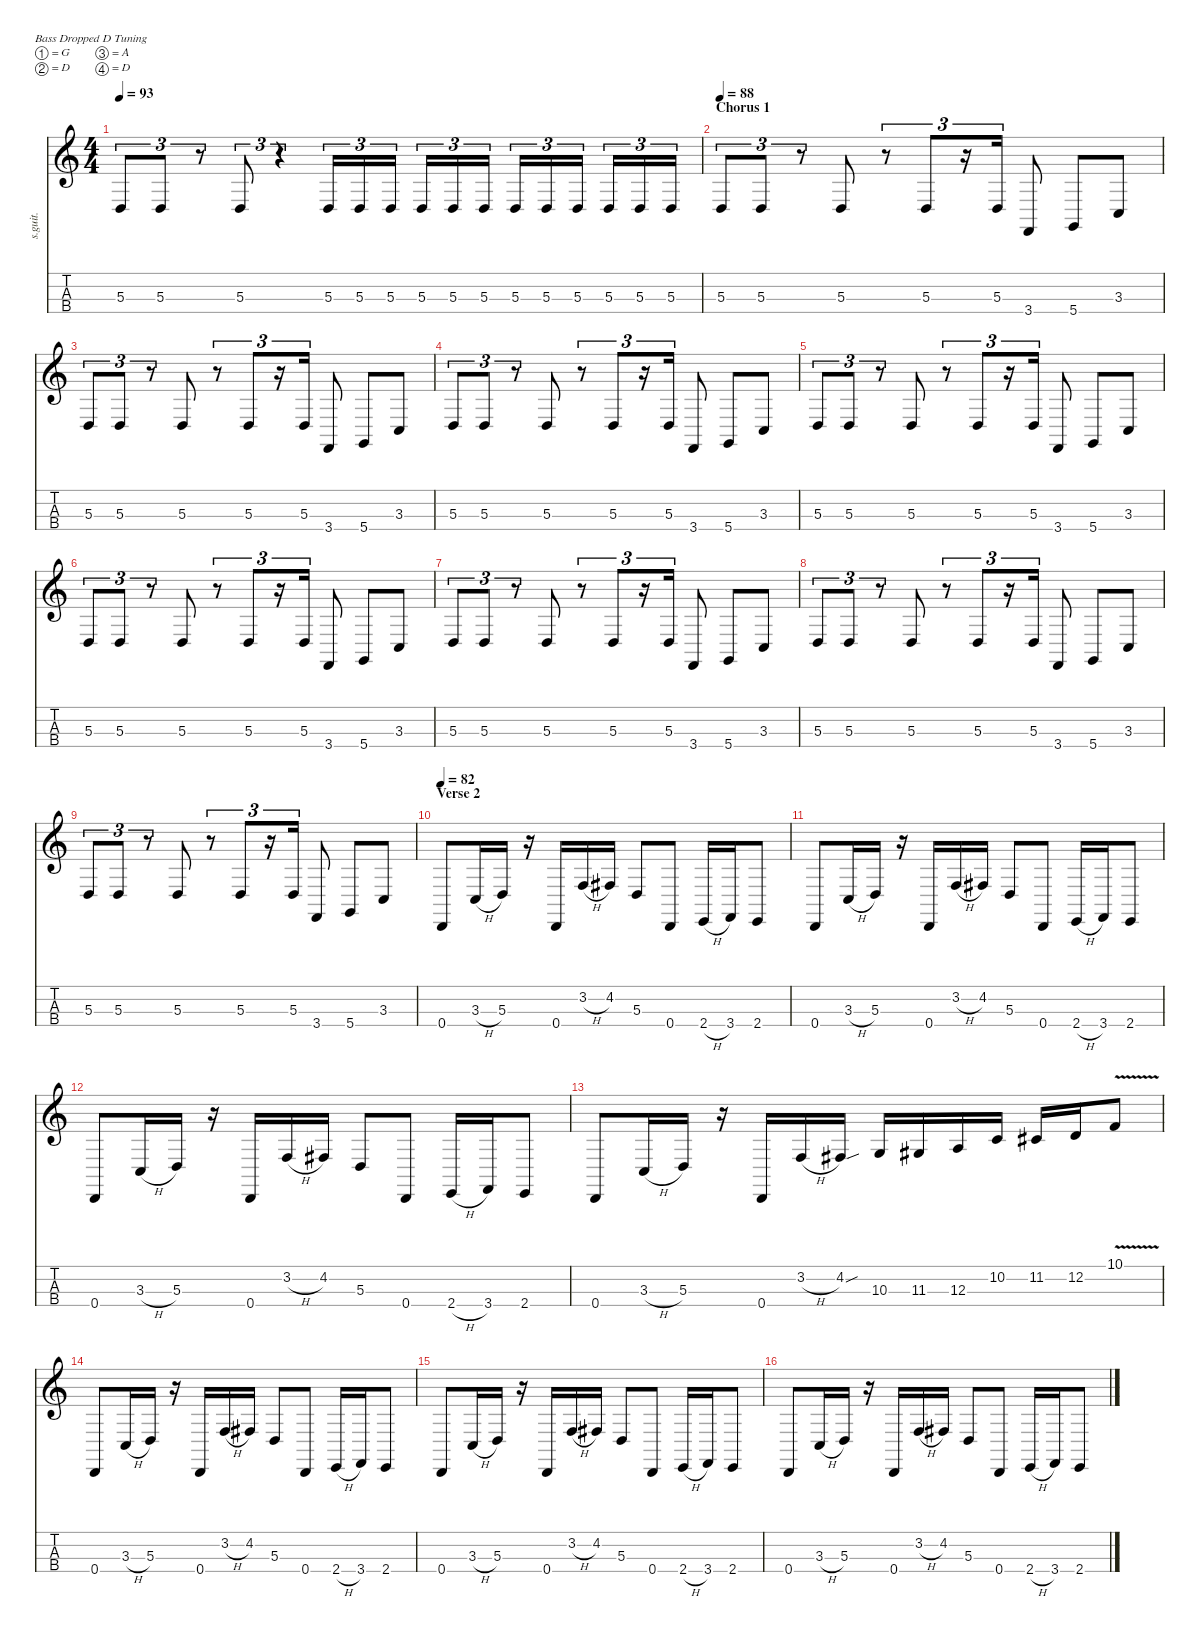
\defaultSystemsLayout 4
\hideDynamics
\bracketExtendMode nobrackets
\track ("Tim Commerford - Bass" "s.guit.") {instrument electricbassfinger}
\staff {score tabs}
\tuning (G2 D2 A1 D1)
\ts (4 4)
\tempo 93
\clef g2
\ks c
5.3.8{tu (3 2) lyrics (0 "") lyrics (1 "") lyrics (2 "") lyrics (3 "") lyrics (4 "") dy f} 5.3.8{tu (3 2) lyrics (0 "") lyrics (1 "") lyrics (2 "") lyrics (3 "") lyrics (4 "")} r.8{tu (3 2)} 5.3.8{tu (3 2) lyrics (0 "") lyrics (1 "") lyrics (2 "") lyrics (3 "") lyrics (4 "")} r.4{tu (3 2)} 5.3.16{tu (3 2) lyrics (0 "") lyrics (1 "") lyrics (2 "") lyrics (3 "") lyrics (4 "")} 5.3.16{tu (3 2) lyrics (0 "") lyrics (1 "") lyrics (2 "") lyrics (3 "") lyrics (4 "")} 5.3.16{tu (3 2) lyrics (0 "") lyrics (1 "") lyrics (2 "") lyrics (3 "") lyrics (4 "")} 5.3.16{tu (3 2) lyrics (0 "") lyrics (1 "") lyrics (2 "") lyrics (3 "") lyrics (4 "")} 5.3.16{tu (3 2) lyrics (0 "") lyrics (1 "") lyrics (2 "") lyrics (3 "") lyrics (4 "")} 5.3.16{tu (3 2) lyrics (0 "") lyrics (1 "") lyrics (2 "") lyrics (3 "") lyrics (4 "")} 5.3.16{tu (3 2) lyrics (0 "") lyrics (1 "") lyrics (2 "") lyrics (3 "") lyrics (4 "")} 5.3.16{tu (3 2) lyrics (0 "") lyrics (1 "") lyrics (2 "") lyrics (3 "") lyrics (4 "")} 5.3.16{tu (3 2) lyrics (0 "") lyrics (1 "") lyrics (2 "") lyrics (3 "") lyrics (4 "")} 5.3.16{tu (3 2) lyrics (0 "") lyrics (1 "") lyrics (2 "") lyrics (3 "") lyrics (4 "")} 5.3.16{tu (3 2) lyrics (0 "") lyrics (1 "") lyrics (2 "") lyrics (3 "") lyrics (4 "")} 5.3.16{tu (3 2) lyrics (0 "") lyrics (1 "") lyrics (2 "") lyrics (3 "") lyrics (4 "")} |
\section ("" "Chorus 1")
\tempo 88
5.3.8{tu (3 2) lyrics (0 "") lyrics (1 "") lyrics (2 "") lyrics (3 "") lyrics (4 "")} 5.3.8{tu (3 2) lyrics (0 "") lyrics (1 "") lyrics (2 "") lyrics (3 "") lyrics (4 "")} r.8{tu (3 2)} 5.3.8{lyrics (0 "") lyrics (1 "") lyrics (2 "") lyrics (3 "") lyrics (4 "")} r.8{tu (3 2)} 5.3.8{tu (3 2) lyrics (0 "") lyrics (1 "") lyrics (2 "") lyrics (3 "") lyrics (4 "")} r.16{tu (3 2)} 5.3.16{tu (3 2) lyrics (0 "") lyrics (1 "") lyrics (2 "") lyrics (3 "") lyrics (4 "")} 3.4.8{lyrics (0 "") lyrics (1 "") lyrics (2 "") lyrics (3 "") lyrics (4 "")} 5.4.8{lyrics (0 "") lyrics (1 "") lyrics (2 "") lyrics (3 "") lyrics (4 "")} 3.3.8{lyrics (0 "") lyrics (1 "") lyrics (2 "") lyrics (3 "") lyrics (4 "")} |
5.3.8{tu (3 2) lyrics (0 "") lyrics (1 "") lyrics (2 "") lyrics (3 "") lyrics (4 "")} 5.3.8{tu (3 2) lyrics (0 "") lyrics (1 "") lyrics (2 "") lyrics (3 "") lyrics (4 "")} r.8{tu (3 2)} 5.3.8{lyrics (0 "") lyrics (1 "") lyrics (2 "") lyrics (3 "") lyrics (4 "")} r.8{tu (3 2)} 5.3.8{tu (3 2) lyrics (0 "") lyrics (1 "") lyrics (2 "") lyrics (3 "") lyrics (4 "")} r.16{tu (3 2)} 5.3.16{tu (3 2) lyrics (0 "") lyrics (1 "") lyrics (2 "") lyrics (3 "") lyrics (4 "")} 3.4.8{lyrics (0 "") lyrics (1 "") lyrics (2 "") lyrics (3 "") lyrics (4 "")} 5.4.8{lyrics (0 "") lyrics (1 "") lyrics (2 "") lyrics (3 "") lyrics (4 "")} 3.3.8{lyrics (0 "") lyrics (1 "") lyrics (2 "") lyrics (3 "") lyrics (4 "")} |
5.3.8{tu (3 2) lyrics (0 "") lyrics (1 "") lyrics (2 "") lyrics (3 "") lyrics (4 "")} 5.3.8{tu (3 2) lyrics (0 "") lyrics (1 "") lyrics (2 "") lyrics (3 "") lyrics (4 "")} r.8{tu (3 2)} 5.3.8{lyrics (0 "") lyrics (1 "") lyrics (2 "") lyrics (3 "") lyrics (4 "")} r.8{tu (3 2)} 5.3.8{tu (3 2) lyrics (0 "") lyrics (1 "") lyrics (2 "") lyrics (3 "") lyrics (4 "")} r.16{tu (3 2)} 5.3.16{tu (3 2) lyrics (0 "") lyrics (1 "") lyrics (2 "") lyrics (3 "") lyrics (4 "")} 3.4.8{lyrics (0 "") lyrics (1 "") lyrics (2 "") lyrics (3 "") lyrics (4 "")} 5.4.8{lyrics (0 "") lyrics (1 "") lyrics (2 "") lyrics (3 "") lyrics (4 "")} 3.3.8{lyrics (0 "") lyrics (1 "") lyrics (2 "") lyrics (3 "") lyrics (4 "")} |
5.3.8{tu (3 2) lyrics (0 "") lyrics (1 "") lyrics (2 "") lyrics (3 "") lyrics (4 "")} 5.3.8{tu (3 2) lyrics (0 "") lyrics (1 "") lyrics (2 "") lyrics (3 "") lyrics (4 "")} r.8{tu (3 2)} 5.3.8{lyrics (0 "") lyrics (1 "") lyrics (2 "") lyrics (3 "") lyrics (4 "")} r.8{tu (3 2)} 5.3.8{tu (3 2) lyrics (0 "") lyrics (1 "") lyrics (2 "") lyrics (3 "") lyrics (4 "")} r.16{tu (3 2)} 5.3.16{tu (3 2) lyrics (0 "") lyrics (1 "") lyrics (2 "") lyrics (3 "") lyrics (4 "")} 3.4.8{lyrics (0 "") lyrics (1 "") lyrics (2 "") lyrics (3 "") lyrics (4 "")} 5.4.8{lyrics (0 "") lyrics (1 "") lyrics (2 "") lyrics (3 "") lyrics (4 "")} 3.3.8{lyrics (0 "") lyrics (1 "") lyrics (2 "") lyrics (3 "") lyrics (4 "")} |
5.3.8{tu (3 2) lyrics (0 "") lyrics (1 "") lyrics (2 "") lyrics (3 "") lyrics (4 "")} 5.3.8{tu (3 2) lyrics (0 "") lyrics (1 "") lyrics (2 "") lyrics (3 "") lyrics (4 "")} r.8{tu (3 2)} 5.3.8{lyrics (0 "") lyrics (1 "") lyrics (2 "") lyrics (3 "") lyrics (4 "")} r.8{tu (3 2)} 5.3.8{tu (3 2) lyrics (0 "") lyrics (1 "") lyrics (2 "") lyrics (3 "") lyrics (4 "")} r.16{tu (3 2)} 5.3.16{tu (3 2) lyrics (0 "") lyrics (1 "") lyrics (2 "") lyrics (3 "") lyrics (4 "")} 3.4.8{lyrics (0 "") lyrics (1 "") lyrics (2 "") lyrics (3 "") lyrics (4 "")} 5.4.8{lyrics (0 "") lyrics (1 "") lyrics (2 "") lyrics (3 "") lyrics (4 "")} 3.3.8{lyrics (0 "") lyrics (1 "") lyrics (2 "") lyrics (3 "") lyrics (4 "")} |
5.3.8{tu (3 2) lyrics (0 "") lyrics (1 "") lyrics (2 "") lyrics (3 "") lyrics (4 "")} 5.3.8{tu (3 2) lyrics (0 "") lyrics (1 "") lyrics (2 "") lyrics (3 "") lyrics (4 "")} r.8{tu (3 2)} 5.3.8{lyrics (0 "") lyrics (1 "") lyrics (2 "") lyrics (3 "") lyrics (4 "")} r.8{tu (3 2)} 5.3.8{tu (3 2) lyrics (0 "") lyrics (1 "") lyrics (2 "") lyrics (3 "") lyrics (4 "")} r.16{tu (3 2)} 5.3.16{tu (3 2) lyrics (0 "") lyrics (1 "") lyrics (2 "") lyrics (3 "") lyrics (4 "")} 3.4.8{lyrics (0 "") lyrics (1 "") lyrics (2 "") lyrics (3 "") lyrics (4 "")} 5.4.8{lyrics (0 "") lyrics (1 "") lyrics (2 "") lyrics (3 "") lyrics (4 "")} 3.3.8{lyrics (0 "") lyrics (1 "") lyrics (2 "") lyrics (3 "") lyrics (4 "")} |
5.3.8{tu (3 2) lyrics (0 "") lyrics (1 "") lyrics (2 "") lyrics (3 "") lyrics (4 "")} 5.3.8{tu (3 2) lyrics (0 "") lyrics (1 "") lyrics (2 "") lyrics (3 "") lyrics (4 "")} r.8{tu (3 2)} 5.3.8{lyrics (0 "") lyrics (1 "") lyrics (2 "") lyrics (3 "") lyrics (4 "")} r.8{tu (3 2)} 5.3.8{tu (3 2) lyrics (0 "") lyrics (1 "") lyrics (2 "") lyrics (3 "") lyrics (4 "")} r.16{tu (3 2)} 5.3.16{tu (3 2) lyrics (0 "") lyrics (1 "") lyrics (2 "") lyrics (3 "") lyrics (4 "")} 3.4.8{lyrics (0 "") lyrics (1 "") lyrics (2 "") lyrics (3 "") lyrics (4 "")} 5.4.8{lyrics (0 "") lyrics (1 "") lyrics (2 "") lyrics (3 "") lyrics (4 "")} 3.3.8{lyrics (0 "") lyrics (1 "") lyrics (2 "") lyrics (3 "") lyrics (4 "")} |
5.3.8{tu (3 2) lyrics (0 "") lyrics (1 "") lyrics (2 "") lyrics (3 "") lyrics (4 "")} 5.3.8{tu (3 2) lyrics (0 "") lyrics (1 "") lyrics (2 "") lyrics (3 "") lyrics (4 "")} r.8{tu (3 2)} 5.3.8{lyrics (0 "") lyrics (1 "") lyrics (2 "") lyrics (3 "") lyrics (4 "")} r.8{tu (3 2)} 5.3.8{tu (3 2) lyrics (0 "") lyrics (1 "") lyrics (2 "") lyrics (3 "") lyrics (4 "")} r.16{tu (3 2)} 5.3.16{tu (3 2) lyrics (0 "") lyrics (1 "") lyrics (2 "") lyrics (3 "") lyrics (4 "")} 3.4.8{lyrics (0 "") lyrics (1 "") lyrics (2 "") lyrics (3 "") lyrics (4 "")} 5.4.8{lyrics (0 "") lyrics (1 "") lyrics (2 "") lyrics (3 "") lyrics (4 "")} 3.3.8{lyrics (0 "") lyrics (1 "") lyrics (2 "") lyrics (3 "") lyrics (4 "")} |
\section ("" "Verse 2")
\tempo 82
0.4.8{lyrics (0 "") lyrics (1 "") lyrics (2 "") lyrics (3 "") lyrics (4 "")} 3.3{h}.16{lyrics (0 "") lyrics (1 "") lyrics (2 "") lyrics (3 "") lyrics (4 "")} 5.3.16{lyrics (0 "") lyrics (1 "") lyrics (2 "") lyrics (3 "") lyrics (4 "")} r.16 0.4.16{lyrics (0 "") lyrics (1 "") lyrics (2 "") lyrics (3 "") lyrics (4 "")} 3.2{h}.16{lyrics (0 "") lyrics (1 "") lyrics (2 "") lyrics (3 "") lyrics (4 "")} 4.2{acc #}.16{lyrics (0 "") lyrics (1 "") lyrics (2 "") lyrics (3 "") lyrics (4 "")} 5.3.8{lyrics (0 "") lyrics (1 "") lyrics (2 "") lyrics (3 "") lyrics (4 "")} 0.4.8{lyrics (0 "") lyrics (1 "") lyrics (2 "") lyrics (3 "") lyrics (4 "")} 2.4{h}.16{lyrics (0 "") lyrics (1 "") lyrics (2 "") lyrics (3 "") lyrics (4 "")} 3.4.16{lyrics (0 "") lyrics (1 "") lyrics (2 "") lyrics (3 "") lyrics (4 "")} 2.4.8{lyrics (0 "") lyrics (1 "") lyrics (2 "") lyrics (3 "") lyrics (4 "")} |
0.4.8{lyrics (0 "") lyrics (1 "") lyrics (2 "") lyrics (3 "") lyrics (4 "")} 3.3{h}.16{lyrics (0 "") lyrics (1 "") lyrics (2 "") lyrics (3 "") lyrics (4 "")} 5.3.16{lyrics (0 "") lyrics (1 "") lyrics (2 "") lyrics (3 "") lyrics (4 "")} r.16 0.4.16{lyrics (0 "") lyrics (1 "") lyrics (2 "") lyrics (3 "") lyrics (4 "")} 3.2{h}.16{lyrics (0 "") lyrics (1 "") lyrics (2 "") lyrics (3 "") lyrics (4 "")} 4.2{acc #}.16{lyrics (0 "") lyrics (1 "") lyrics (2 "") lyrics (3 "") lyrics (4 "")} 5.3.8{lyrics (0 "") lyrics (1 "") lyrics (2 "") lyrics (3 "") lyrics (4 "")} 0.4.8{lyrics (0 "") lyrics (1 "") lyrics (2 "") lyrics (3 "") lyrics (4 "")} 2.4{h}.16{lyrics (0 "") lyrics (1 "") lyrics (2 "") lyrics (3 "") lyrics (4 "")} 3.4.16{lyrics (0 "") lyrics (1 "") lyrics (2 "") lyrics (3 "") lyrics (4 "")} 2.4.8{lyrics (0 "") lyrics (1 "") lyrics (2 "") lyrics (3 "") lyrics (4 "")} |
0.4.8{lyrics (0 "") lyrics (1 "") lyrics (2 "") lyrics (3 "") lyrics (4 "")} 3.3{h}.16{lyrics (0 "") lyrics (1 "") lyrics (2 "") lyrics (3 "") lyrics (4 "")} 5.3.16{lyrics (0 "") lyrics (1 "") lyrics (2 "") lyrics (3 "") lyrics (4 "")} r.16 0.4.16{lyrics (0 "") lyrics (1 "") lyrics (2 "") lyrics (3 "") lyrics (4 "")} 3.2{h}.16{lyrics (0 "") lyrics (1 "") lyrics (2 "") lyrics (3 "") lyrics (4 "")} 4.2{acc #}.16{lyrics (0 "") lyrics (1 "") lyrics (2 "") lyrics (3 "") lyrics (4 "")} 5.3.8{lyrics (0 "") lyrics (1 "") lyrics (2 "") lyrics (3 "") lyrics (4 "")} 0.4.8{lyrics (0 "") lyrics (1 "") lyrics (2 "") lyrics (3 "") lyrics (4 "")} 2.4{h}.16{lyrics (0 "") lyrics (1 "") lyrics (2 "") lyrics (3 "") lyrics (4 "")} 3.4.16{lyrics (0 "") lyrics (1 "") lyrics (2 "") lyrics (3 "") lyrics (4 "")} 2.4.8{lyrics (0 "") lyrics (1 "") lyrics (2 "") lyrics (3 "") lyrics (4 "")} |
0.4.8{lyrics (0 "") lyrics (1 "") lyrics (2 "") lyrics (3 "") lyrics (4 "")} 3.3{h}.16{lyrics (0 "") lyrics (1 "") lyrics (2 "") lyrics (3 "") lyrics (4 "")} 5.3.16{lyrics (0 "") lyrics (1 "") lyrics (2 "") lyrics (3 "") lyrics (4 "")} r.16 0.4.16{lyrics (0 "") lyrics (1 "") lyrics (2 "") lyrics (3 "") lyrics (4 "")} 3.2{h}.16{lyrics (0 "") lyrics (1 "") lyrics (2 "") lyrics (3 "") lyrics (4 "")} 4.2{sou acc #}.16{lyrics (0 "") lyrics (1 "") lyrics (2 "") lyrics (3 "") lyrics (4 "")} 10.3.16{lyrics (0 "") lyrics (1 "") lyrics (2 "") lyrics (3 "") lyrics (4 "")} 11.3{acc #}.16{lyrics (0 "") lyrics (1 "") lyrics (2 "") lyrics (3 "") lyrics (4 "")} 12.3.16{lyrics (0 "") lyrics (1 "") lyrics (2 "") lyrics (3 "") lyrics (4 "")} 10.2.16{lyrics (0 "") lyrics (1 "") lyrics (2 "") lyrics (3 "") lyrics (4 "")} 11.2{acc #}.16{lyrics (0 "") lyrics (1 "") lyrics (2 "") lyrics (3 "") lyrics (4 "")} 12.2.16{lyrics (0 "") lyrics (1 "") lyrics (2 "") lyrics (3 "") lyrics (4 "")} 10.1{v}.8{lyrics (0 "") lyrics (1 "") lyrics (2 "") lyrics (3 "") lyrics (4 "")} |
0.4.8{lyrics (0 "") lyrics (1 "") lyrics (2 "") lyrics (3 "") lyrics (4 "")} 3.3{h}.16{lyrics (0 "") lyrics (1 "") lyrics (2 "") lyrics (3 "") lyrics (4 "")} 5.3.16{lyrics (0 "") lyrics (1 "") lyrics (2 "") lyrics (3 "") lyrics (4 "")} r.16 0.4.16{lyrics (0 "") lyrics (1 "") lyrics (2 "") lyrics (3 "") lyrics (4 "")} 3.2{h}.16{lyrics (0 "") lyrics (1 "") lyrics (2 "") lyrics (3 "") lyrics (4 "")} 4.2{acc #}.16{lyrics (0 "") lyrics (1 "") lyrics (2 "") lyrics (3 "") lyrics (4 "")} 5.3.8{lyrics (0 "") lyrics (1 "") lyrics (2 "") lyrics (3 "") lyrics (4 "")} 0.4.8{lyrics (0 "") lyrics (1 "") lyrics (2 "") lyrics (3 "") lyrics (4 "")} 2.4{h}.16{lyrics (0 "") lyrics (1 "") lyrics (2 "") lyrics (3 "") lyrics (4 "")} 3.4.16{lyrics (0 "") lyrics (1 "") lyrics (2 "") lyrics (3 "") lyrics (4 "")} 2.4.8{lyrics (0 "") lyrics (1 "") lyrics (2 "") lyrics (3 "") lyrics (4 "")} |
0.4.8{lyrics (0 "") lyrics (1 "") lyrics (2 "") lyrics (3 "") lyrics (4 "")} 3.3{h}.16{lyrics (0 "") lyrics (1 "") lyrics (2 "") lyrics (3 "") lyrics (4 "")} 5.3.16{lyrics (0 "") lyrics (1 "") lyrics (2 "") lyrics (3 "") lyrics (4 "")} r.16 0.4.16{lyrics (0 "") lyrics (1 "") lyrics (2 "") lyrics (3 "") lyrics (4 "")} 3.2{h}.16{lyrics (0 "") lyrics (1 "") lyrics (2 "") lyrics (3 "") lyrics (4 "")} 4.2{acc #}.16{lyrics (0 "") lyrics (1 "") lyrics (2 "") lyrics (3 "") lyrics (4 "")} 5.3.8{lyrics (0 "") lyrics (1 "") lyrics (2 "") lyrics (3 "") lyrics (4 "")} 0.4.8{lyrics (0 "") lyrics (1 "") lyrics (2 "") lyrics (3 "") lyrics (4 "")} 2.4{h}.16{lyrics (0 "") lyrics (1 "") lyrics (2 "") lyrics (3 "") lyrics (4 "")} 3.4.16{lyrics (0 "") lyrics (1 "") lyrics (2 "") lyrics (3 "") lyrics (4 "")} 2.4.8{lyrics (0 "") lyrics (1 "") lyrics (2 "") lyrics (3 "") lyrics (4 "")} |
0.4.8{lyrics (0 "") lyrics (1 "") lyrics (2 "") lyrics (3 "") lyrics (4 "")} 3.3{h}.16{lyrics (0 "") lyrics (1 "") lyrics (2 "") lyrics (3 "") lyrics (4 "")} 5.3.16{lyrics (0 "") lyrics (1 "") lyrics (2 "") lyrics (3 "") lyrics (4 "")} r.16 0.4.16{lyrics (0 "") lyrics (1 "") lyrics (2 "") lyrics (3 "") lyrics (4 "")} 3.2{h}.16{lyrics (0 "") lyrics (1 "") lyrics (2 "") lyrics (3 "") lyrics (4 "")} 4.2{acc #}.16{lyrics (0 "") lyrics (1 "") lyrics (2 "") lyrics (3 "") lyrics (4 "")} 5.3.8{lyrics (0 "") lyrics (1 "") lyrics (2 "") lyrics (3 "") lyrics (4 "")} 0.4.8{lyrics (0 "") lyrics (1 "") lyrics (2 "") lyrics (3 "") lyrics (4 "")} 2.4{h}.16{lyrics (0 "") lyrics (1 "") lyrics (2 "") lyrics (3 "") lyrics (4 "")} 3.4.16{lyrics (0 "") lyrics (1 "") lyrics (2 "") lyrics (3 "") lyrics (4 "")} 2.4.8{lyrics (0 "") lyrics (1 "") lyrics (2 "") lyrics (3 "") lyrics (4 "")}
